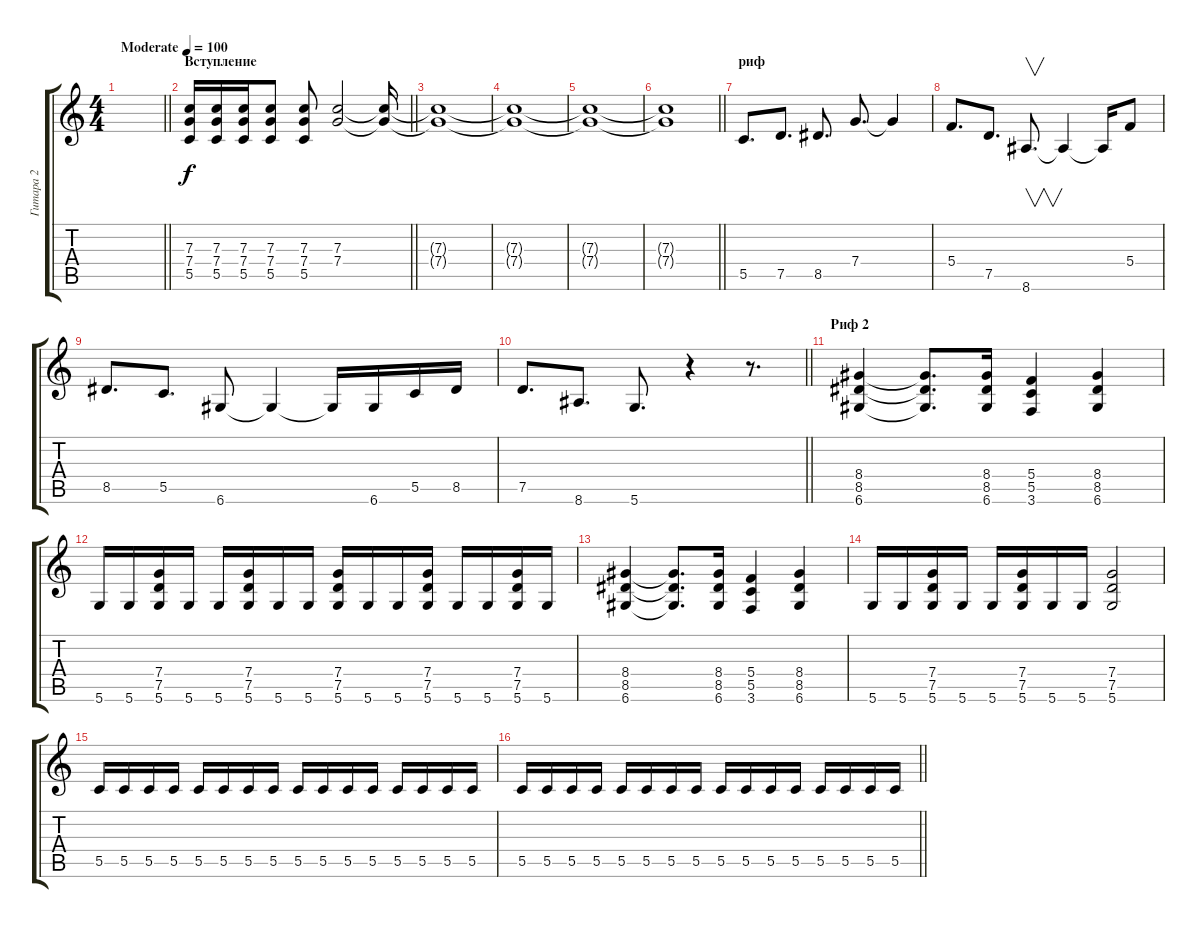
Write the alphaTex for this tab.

\track ("Гитара 2" "Гитара 2") {instrument distortionguitar}
\staff {score tabs}
\tuning (D4 A3 F3 C3 G2 D2) {hide}
\ts (4 4)
\tempo (100 "Moderate")
\clef g2
\barLineRight lightlight
\ks c
|
\section ("" "Вступление")
\barLineRight lightlight
(7.3 7.4 5.5).16 (7.3 7.4 5.5).16 (7.3 7.4 5.5).16 (7.3 7.4 5.5).8 (7.3 7.4 5.5).8 (7.3 7.4).2 (7.3{t} 7.4{t}).16 |
(7.3{t} 7.4{t}).1 |
(7.3{t} 7.4{t}).1 |
(7.3{t} 7.4{t}).1 |
\barLineRight lightlight
(7.3{t} 7.4{t}).1 |
\section ("" "риф")
5.5.8{d} 7.5.8{d} 8.5.8{d} 7.4.8{d} 7.4{t}.4 |
5.4.8{d} 7.5.8{d} 8.6.8{v d} 8.6{t}.4 8.6{t}.16 5.4.8 |
8.5.8{d} 5.5.8{d} 6.6.8 6.6{t}.4 6.6{t}.16 6.6.16 5.5.16 8.5.16 |
\barLineRight lightlight
7.5.8{d} 8.6.8{d} 5.6.8{d} r.4 r.8{d} |
\section ("" "Риф 2")
(8.4 8.5 6.6).4 (8.4{t} 8.5{t} 6.6{t}).8{d} (8.4 8.5 6.6).16 (5.4 5.5 3.6).4 (8.4 8.5 6.6).4 |
5.6.16 5.6.16 (7.4 7.5 5.6).16 5.6.16 5.6.16 (7.4 7.5 5.6).16 5.6.16 5.6.16 (7.4 7.5 5.6).16 5.6.16 5.6.16 (7.4 7.5 5.6).16 5.6.16 5.6.16 (7.4 7.5 5.6).16 5.6.16 |
(8.4 8.5 6.6).4 (8.4{t} 8.5{t} 6.6{t}).8{d} (8.4 8.5 6.6).16 (5.4 5.5 3.6).4 (8.4 8.5 6.6).4 |
5.6.16 5.6.16 (7.4 7.5 5.6).16 5.6.16 5.6.16 (7.4 7.5 5.6).16 5.6.16 5.6.16 (7.4 7.5 5.6).2 |
5.5.16 5.5.16 5.5.16 5.5.16 5.5.16 5.5.16 5.5.16 5.5.16 5.5.16 5.5.16 5.5.16 5.5.16 5.5.16 5.5.16 5.5.16 5.5.16 |
\barLineRight lightlight
5.5.16 5.5.16 5.5.16 5.5.16 5.5.16 5.5.16 5.5.16 5.5.16 5.5.16 5.5.16 5.5.16 5.5.16 5.5.16 5.5.16 5.5.16 5.5.16
